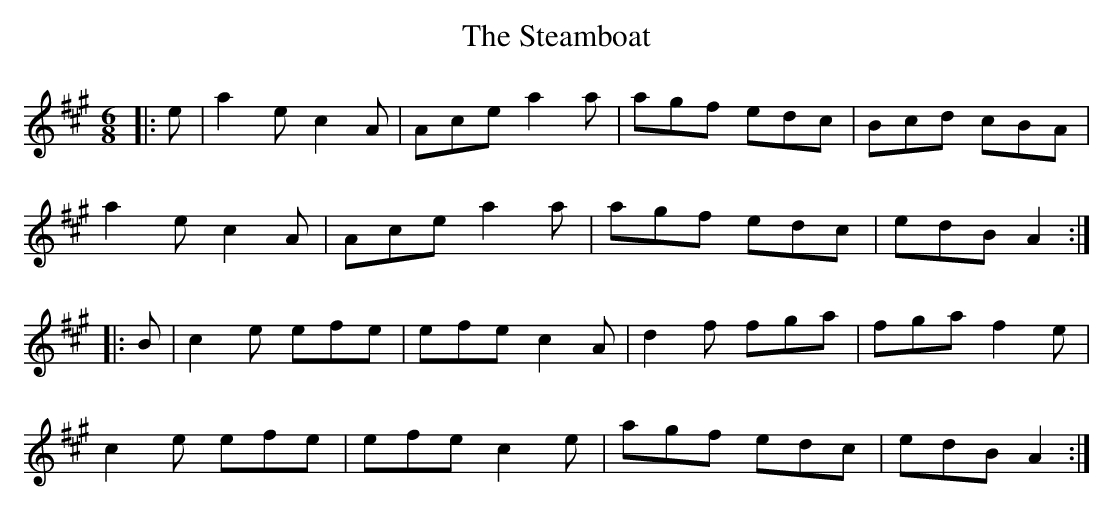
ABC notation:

X:1
T: The Steamboat
M: 6/8
L: 1/8
K: Amaj
|:e|a2ec2A|Ace a2a|agf edc|Bcd cBA|
a2ec2A|Ace a2a|agf edc|edB A2:|
|:B|c2 e efe|efe c2A|d2 f fga|fga f2 e|
c2e efe|efe c2e|agf edc|edB A2:|
